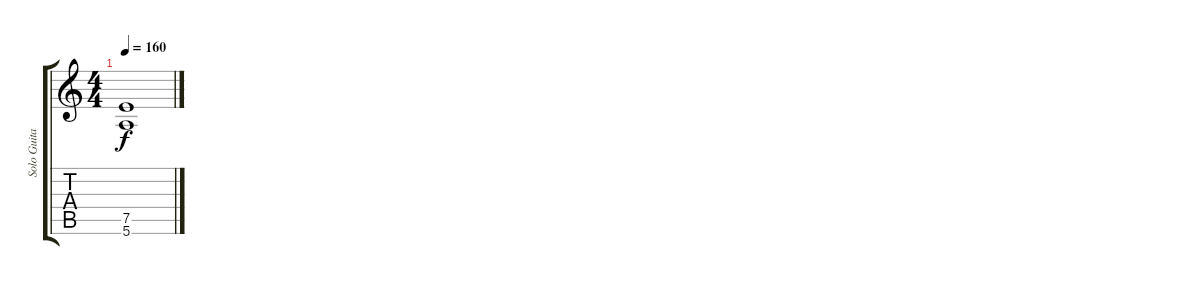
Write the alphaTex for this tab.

\track ("Solo Guitar" "Solo Guita") {instrument electricguitarjazz}
\staff {score tabs}
\tuning (E4 B3 G3 D3 A2 E2) {hide}
\ts (4 4)
\tempo 160
\clef g2
\ks c
(7.5 5.6).1{dy f}
